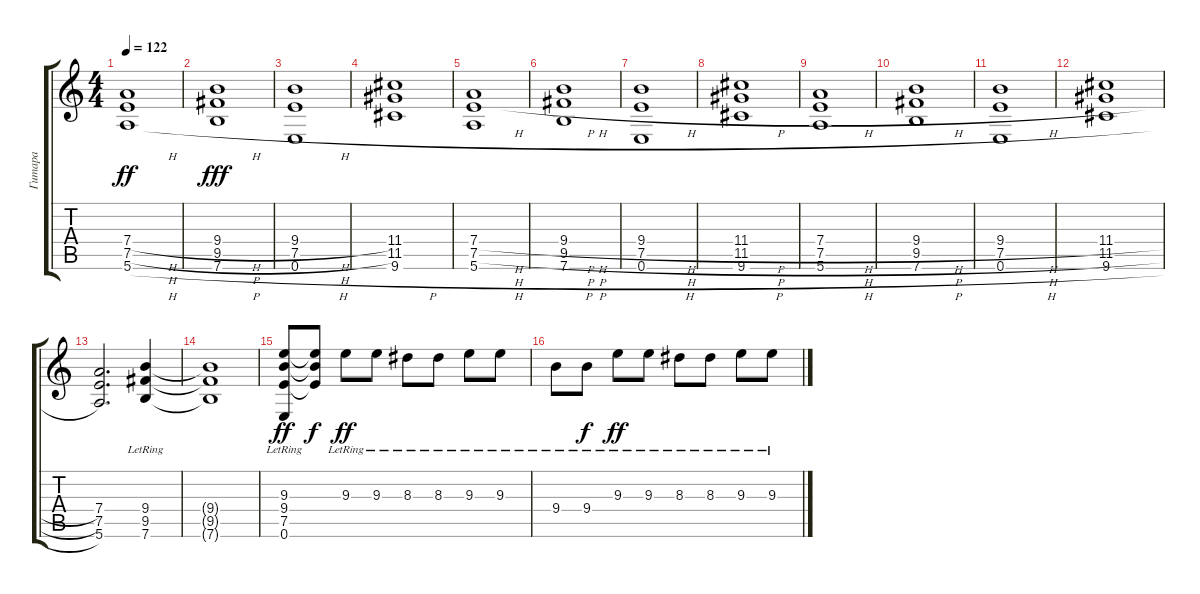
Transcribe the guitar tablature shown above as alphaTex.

\track ("Гитара" "Гитара") {instrument acousticguitarsteel}
\staff {score tabs}
\tuning (E4 B3 G3 D3 A2 E2) {hide}
\ts (4 4)
\tempo 122
\clef g2
\ks c
(7.4{h} 7.5{h} 5.6{h}).1{dy ff} |
(9.4{h} 9.5{h} 7.6{h}).1{dy fff} |
(9.4{h} 7.5{h} 0.6{h}).1 |
(11.4 11.5 9.6{h}).1 |
(7.4{h} 7.5{h} 5.6{h}).1 |
(9.4{h} 9.5{h} 7.6{h}).1 |
(9.4{h} 7.5{h} 0.6{h}).1 |
(11.4{h} 11.5{h} 9.6{h}).1 |
(7.4{h} 7.5{h} 5.6{h}).1 |
(9.4{h} 9.5{h} 7.6{h}).1 |
(9.4{h} 7.5{h} 0.6{h}).1 |
(11.4{h} 11.5{h} 9.6{h}).1 |
(7.4 7.5 5.6).2{d} (9.4{lr} 9.5{lr} 7.6{lr}).4 |
(9.4{t} 9.5{t} 7.6{t}).1 |
(9.3{lr} 9.4{lr} 7.5{lr} 0.6).8{dy ff} (9.3{t} 9.4{t} 7.5{t}).8{dy f} 9.3{lr}.8{dy ff} 9.3{lr}.8 8.3{lr}.8 8.3{lr}.8 9.3{lr}.8 9.3{lr}.8 |
9.4{lr}.8 9.4{lr}.8{dy f} 9.3{lr}.8{dy ff} 9.3{lr}.8 8.3{lr}.8 8.3{lr}.8 9.3{lr}.8 9.3{lr}.8
